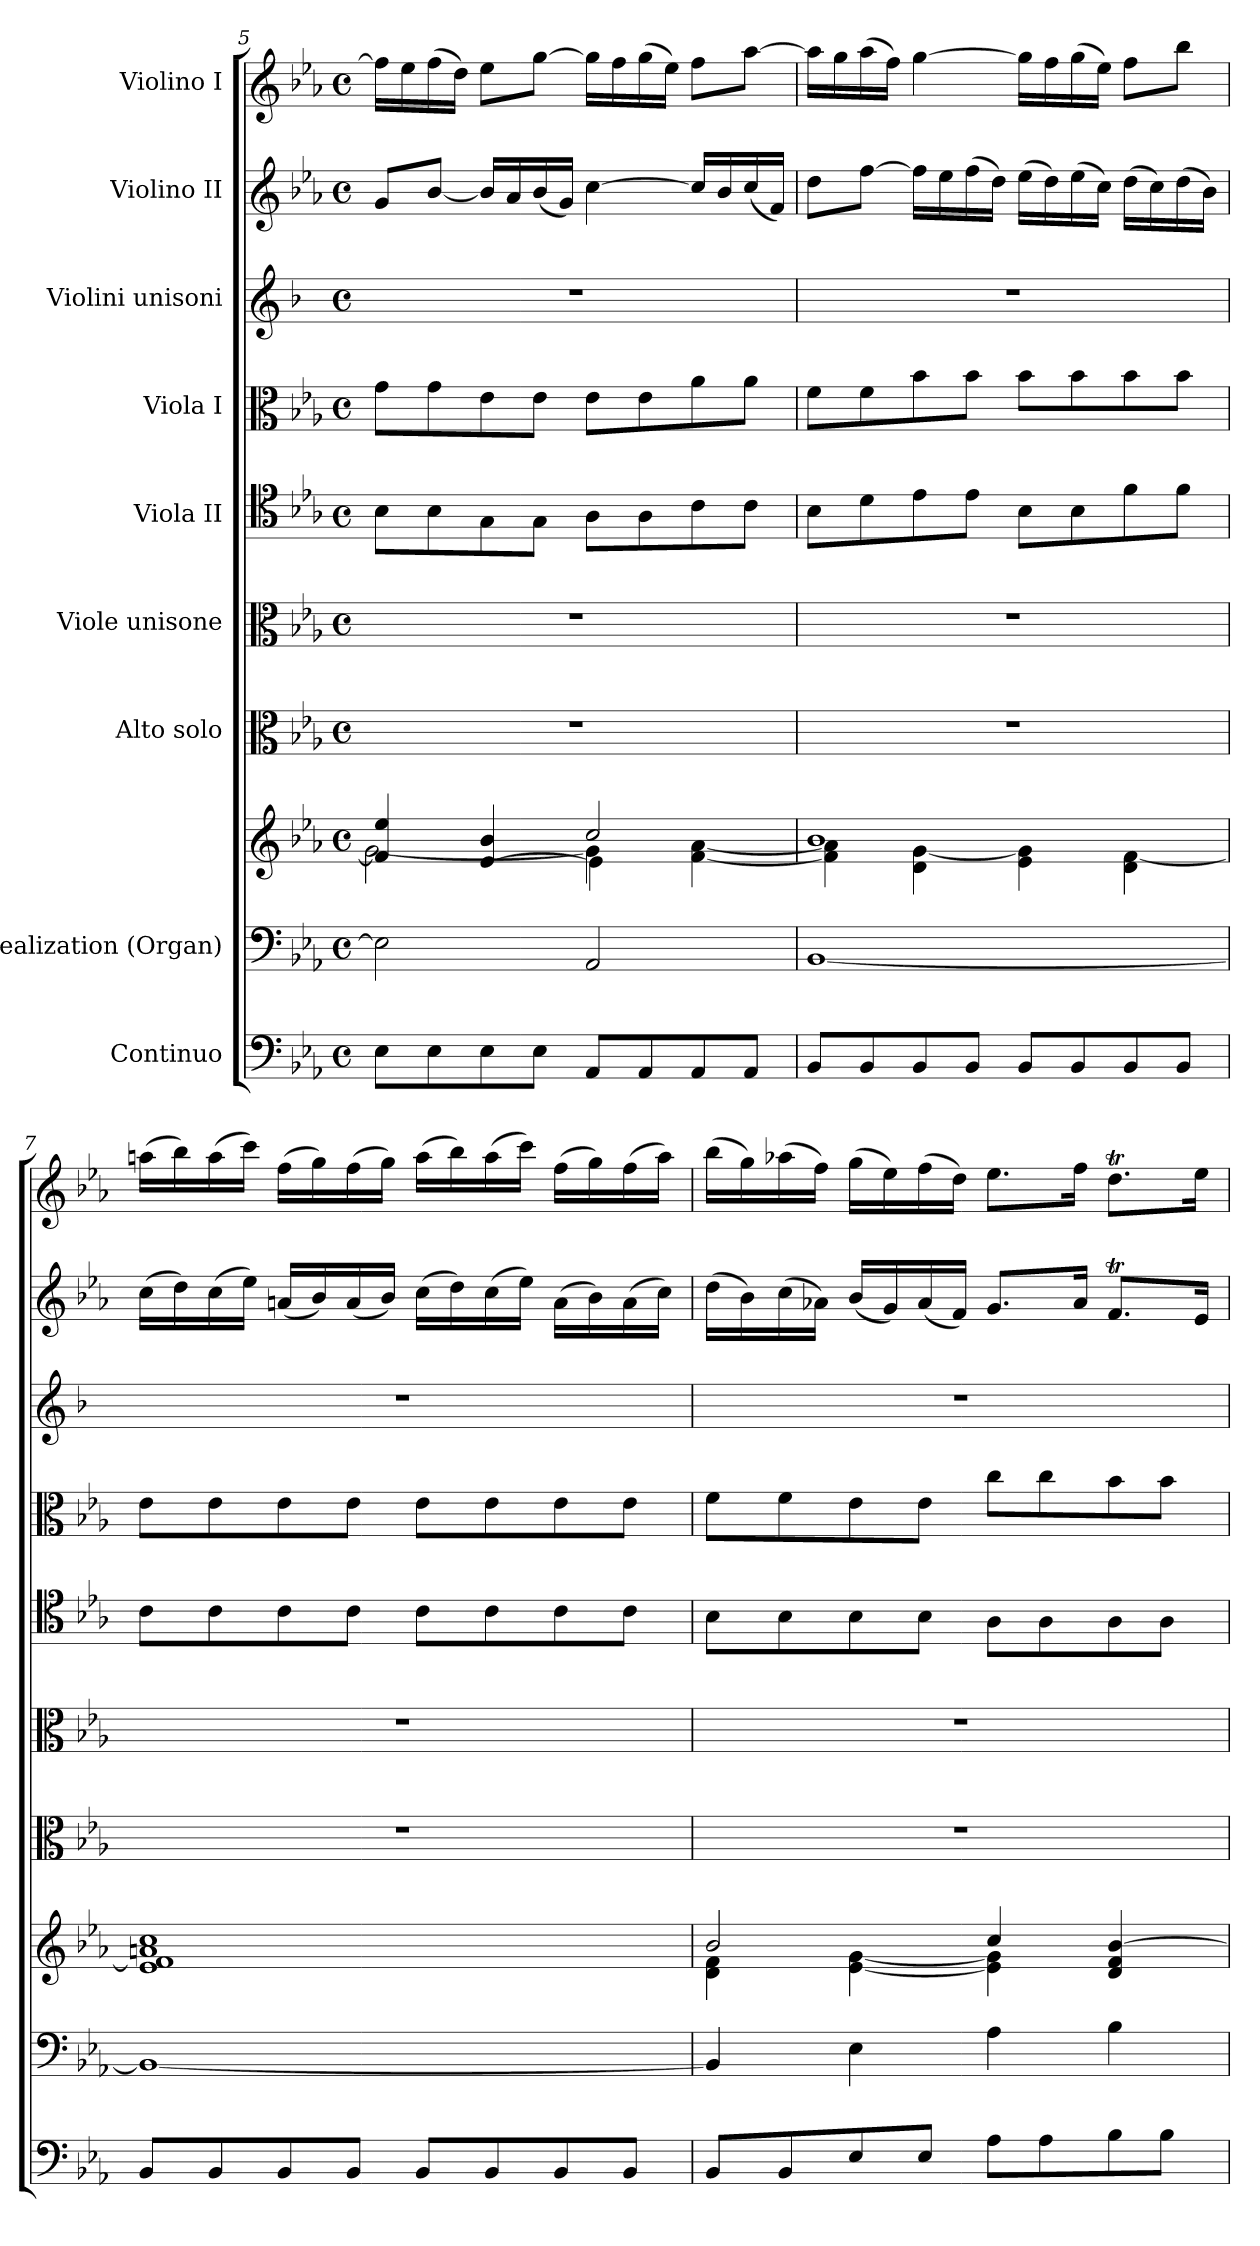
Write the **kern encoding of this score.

**kern	**kern	**kern	**kern	**kern	**kern	**kern	**kern	**kern	**kern
*part9	*part8	*part8	*part7	*part6	*part5	*part4	*part3	*part2	*part1
*staff10	*staff9	*staff8	*staff7	*staff6	*staff5	*staff4	*staff3	*staff2	*staff1
*I"Continuo	*I"Realization (Organ)	*	*I"Alto solo	*I"Viole unisone	*I"Viola II	*I"Viola I	*I"Violini unisoni	*I"Violino II	*I"Violino I
*clefF4	*clefF4	*clefG2	*clefC3	*clefC3	*clefC4	*clefC3	*clefG2	*clefG2	*clefG2
*	*	*	*	*	*	*	*ITrd1c2	*	*
*k[b-e-a-]	*k[b-e-a-]	*k[b-e-a-]	*k[b-e-a-]	*k[b-e-a-]	*k[b-e-a-]	*k[b-e-a-]	*k[b-e-a-]	*k[b-e-a-]	*k[b-e-a-]
*M4/4	*M4/4	*M4/4	*M4/4	*M4/4	*M4/4	*M4/4	*M4/4	*M4/4	*M4/4
*met(c)	*met(c)	*met(c)	*met(c)	*met(c)	*met(c)	*met(c)	*met(c)	*met(c)	*met(c)
=5	=5	=5	=5	=5	=5	=5	=5	=5	=5
*	*	*^	*	*	*	*	*	*	*
*	*	*	*^	*	*	*	*	*	*	*
8E-\L	2E-\]	4f/] 4ee-/	[2g\	2ryy	1r	1r	8B-\L	8g\L	1r	8g/L	16ff\LL]
.	.	.	.	.	.	.	.	.	.	.	16ee-\
8E-\	.	.	.	.	.	.	8B-\	8g\	.	[8b-/J	(>16ff\
.	.	.	.	.	.	.	.	.	.	.	16dd\JJ)
8E-\	.	[4e-/ 4b-/	.	.	.	.	8G\	8e-\	.	16b-/LL]	8ee-\L
.	.	.	.	.	.	.	.	.	.	16a-/	.
8E-\J	.	.	.	.	.	.	8G\J	8e-\J	.	(<16b-/	[8gg\J
.	.	.	.	.	.	.	.	.	.	16g/JJ)	.
8AA-/L	2AA-/	2cc/	4g\]	4e-\]	.	.	8A-\L	8e-\L	.	[4cc\	16gg\LL]
.	.	.	.	.	.	.	.	.	.	.	16ff\
8AA-/	.	.	.	.	.	.	8A-\	8e-\	.	.	(>16gg\
.	.	.	.	.	.	.	.	.	.	.	16ee-\JJ)
8AA-/	.	.	[4f\ [4a-\	4ryy	.	.	8c\	8a-\	.	16cc/LL]	8ff\L
.	.	.	.	.	.	.	.	.	.	16b-/	.
8AA-/J	.	.	.	.	.	.	8c\J	8a-\J	.	(<16cc/	[8aa-\J
.	.	.	.	.	.	.	.	.	.	16f/JJ)	.
*	*	*	*v	*v	*	*	*	*	*	*	*
=6	=6	=6	=6	=6	=6	=6	=6	=6	=6	=6
8BB-/L	[1BB-	1b-	4f\] 4a-\]	1r	1r	8B-\L	8f\L	1r	8dd\L	16aa-\LL]
.	.	.	.	.	.	.	.	.	.	16gg\
8BB-/	.	.	.	.	.	8d\	8f\	.	[8ff\J	(>16aa-\
.	.	.	.	.	.	.	.	.	.	16ff\JJ)
8BB-/	.	.	4d\ [4g\	.	.	8e-\	8b-\	.	16ff\LL]	[4gg\
.	.	.	.	.	.	.	.	.	16ee-\	.
8BB-/J	.	.	.	.	.	8e-\J	8b-\J	.	(>16ff\	.
.	.	.	.	.	.	.	.	.	16dd\JJ)	.
8BB-/L	.	.	4e-\ 4g\]	.	.	8B-\L	8b-\L	.	(>16ee-\LL	16gg\LL]
.	.	.	.	.	.	.	.	.	16dd\)	16ff\
8BB-/	.	.	.	.	.	8B-\	8b-\	.	(>16ee-\	(>16gg\
.	.	.	.	.	.	.	.	.	16cc\JJ)	16ee-\JJ)
8BB-/	.	.	4d\ [4f\	.	.	8f\	8b-\	.	(>16dd\LL	8ff\L
.	.	.	.	.	.	.	.	.	16cc\)	.
8BB-/J	.	.	.	.	.	8f\J	8b-\J	.	(>16dd\	8bb-\J
.	.	.	.	.	.	.	.	.	16b-\JJ)	.
*	*	*v	*v	*	*	*	*	*	*	*
!!LO:PB:g=z
=7	=7	=7	=7	=7	=7	=7	=7	=7	=7
8BB-/L	1BB-_	1e- 1f] 1an 1cc	1r	1r	8c\L	8e-\L	1r	(>16cc\LL	(>16aan\LL
.	.	.	.	.	.	.	.	16dd\)	16bb-\)
8BB-/	.	.	.	.	8c\	8e-\	.	(>16cc\	(>16aa\
.	.	.	.	.	.	.	.	16ee-\JJ)	16ccc\JJ)
8BB-/	.	.	.	.	8c\	8e-\	.	(<16an/LL	(>16ff\LL
.	.	.	.	.	.	.	.	16b-/)	16gg\)
8BB-/J	.	.	.	.	8c\J	8e-\J	.	(<16a/	(>16ff\
.	.	.	.	.	.	.	.	16b-/JJ)	16gg\JJ)
8BB-/L	.	.	.	.	8c\L	8e-\L	.	(>16cc\LL	(>16aa\LL
.	.	.	.	.	.	.	.	16dd\)	16bb-\)
8BB-/	.	.	.	.	8c\	8e-\	.	(>16cc\	(>16aa\
.	.	.	.	.	.	.	.	16ee-\JJ)	16ccc\JJ)
8BB-/	.	.	.	.	8c\	8e-\	.	(>16a\LL	(>16ff\LL
.	.	.	.	.	.	.	.	16b-\)	16gg\)
8BB-/J	.	.	.	.	8c\J	8e-\J	.	(>16a\	(>16ff\
.	.	.	.	.	.	.	.	16cc\JJ)	16aa\JJ)
=8	=8	=8	=8	=8	=8	=8	=8	=8	=8
*	*	*^	*	*	*	*	*	*	*
8BB-/L	4BB-/]	2b-/	4d\ 4f\	1r	1r	8B-\L	8f\L	1r	(>16dd\LL	(>16bb-\LL
.	.	.	.	.	.	.	.	.	16b-\)	16gg\)
8BB-/	.	.	.	.	.	8B-\	8f\	.	(>16cc\	(>16aa-X\
.	.	.	.	.	.	.	.	.	16a-X\JJ)	16ff\JJ)
8E-/	4E-\	.	[4e-\ [4g\	.	.	8B-\	8e-\	.	(<16b-/LL	(>16gg\LL
.	.	.	.	.	.	.	.	.	16g/)	16ee-\)
8E-/J	.	.	.	.	.	8B-\J	8e-\J	.	(<16a-/	(>16ff\
.	.	.	.	.	.	.	.	.	16f/JJ)	16dd\JJ)
8A-\L	4A-\	4cc/	4e-\] 4g\]	.	.	8A-\L	8cc\L	.	8.g/L	8.ee-\L
8A-\	.	.	.	.	.	8A-\	8cc\	.	.	.
.	.	.	.	.	.	.	.	.	16a-/Jk	16ff\Jk
8B-\	4B-\	4d/ 4f/ [4b-/	4ryy	.	.	8A-\	8b-\	.	8.fT/L	8.ddt\L
8B-\J	.	.	.	.	.	8A-\J	8b-\J	.	.	.
.	.	.	.	.	.	.	.	.	16e-/Jk	16ee-\Jk
*	*	*v	*v	*	*	*	*	*	*	*
=	=	=	=	=	=	=	=	=	=
*-	*-	*-	*-	*-	*-	*-	*-	*-	*-
